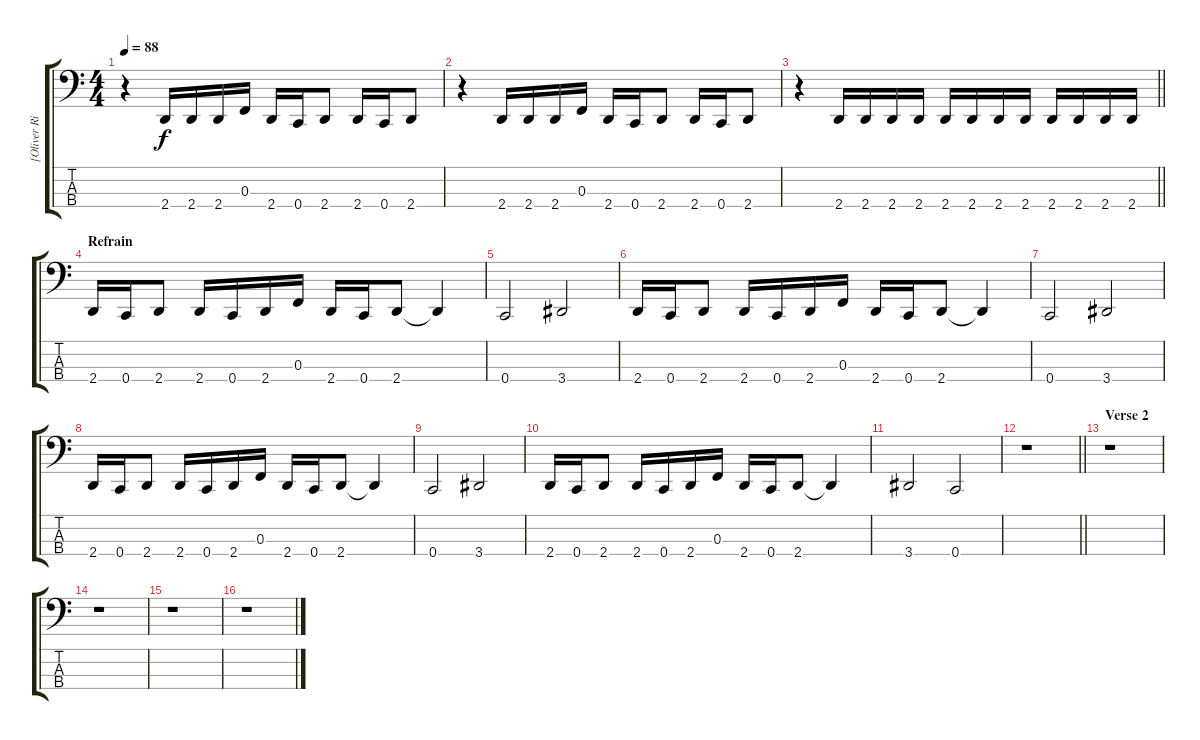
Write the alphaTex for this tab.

\track ("[Oliver Riedel]  Bass" "[Oliver Ri") {instrument electricbassfinger}
\staff {score tabs}
\tuning (Eb2 Bb1 F1 C1) {hide}
\ts (4 4)
\tempo 88
\clef f4
\ks c
r.4{dy f} 2.4.16 2.4.16 2.4.16 0.3.16 2.4.16 0.4.16 2.4.8 2.4.16 0.4.16 2.4.8 |
r.4 2.4.16 2.4.16 2.4.16 0.3.16 2.4.16 0.4.16 2.4.8 2.4.16 0.4.16 2.4.8 |
\barLineRight lightlight
r.4 2.4.16 2.4.16 2.4.16 2.4.16 2.4.16 2.4.16 2.4.16 2.4.16 2.4.16 2.4.16 2.4.16 2.4.16 |
\section ("" "Refrain")
2.4.16 0.4.16 2.4.8 2.4.16 0.4.16 2.4.16 0.3.16 2.4.16 0.4.16 2.4.8 2.4{t}.4 |
0.4.2 3.4.2 |
2.4.16 0.4.16 2.4.8 2.4.16 0.4.16 2.4.16 0.3.16 2.4.16 0.4.16 2.4.8 2.4{t}.4 |
0.4.2 3.4.2 |
2.4.16 0.4.16 2.4.8 2.4.16 0.4.16 2.4.16 0.3.16 2.4.16 0.4.16 2.4.8 2.4{t}.4 |
0.4.2 3.4.2 |
2.4.16 0.4.16 2.4.8 2.4.16 0.4.16 2.4.16 0.3.16 2.4.16 0.4.16 2.4.8 2.4{t}.4 |
3.4.2 0.4.2 |
\barLineRight lightlight
r.1 |
\section ("" "Verse 2")
r.1 |
r.1 |
r.1 |
r.1
